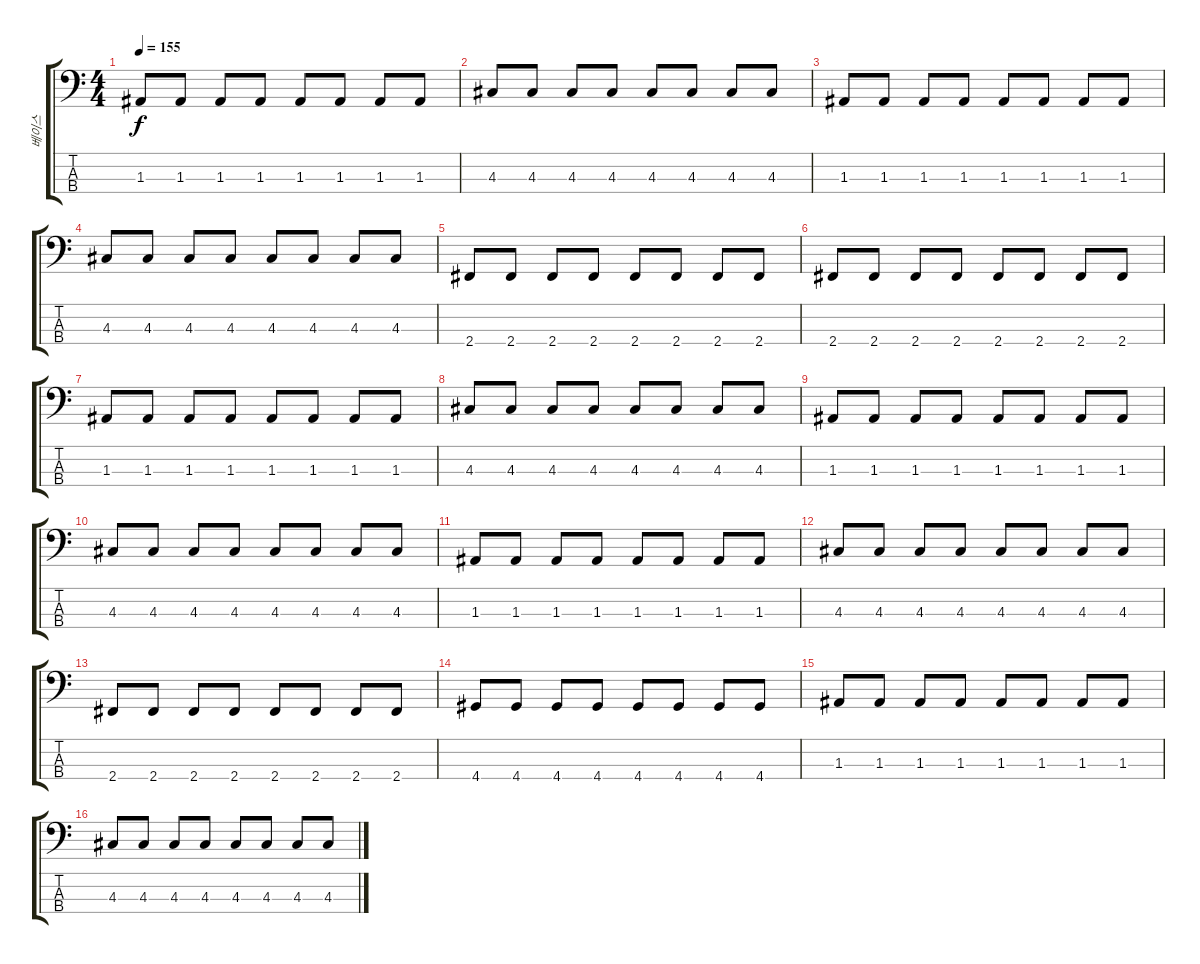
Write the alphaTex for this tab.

\track ("베이스" "베이스") {instrument electricbasspick}
\staff {score tabs}
\tuning (G2 D2 A1 E1) {hide}
\ts (4 4)
\tempo 155
\clef f4
\ks c
1.3.8{dy f} 1.3.8 1.3.8 1.3.8 1.3.8 1.3.8 1.3.8 1.3.8 |
4.3.8 4.3.8 4.3.8 4.3.8 4.3.8 4.3.8 4.3.8 4.3.8 |
1.3.8 1.3.8 1.3.8 1.3.8 1.3.8 1.3.8 1.3.8 1.3.8 |
4.3.8 4.3.8 4.3.8 4.3.8 4.3.8 4.3.8 4.3.8 4.3.8 |
2.4.8 2.4.8 2.4.8 2.4.8 2.4.8 2.4.8 2.4.8 2.4.8 |
2.4.8 2.4.8 2.4.8 2.4.8 2.4.8 2.4.8 2.4.8 2.4.8 |
1.3.8 1.3.8 1.3.8 1.3.8 1.3.8 1.3.8 1.3.8 1.3.8 |
4.3.8 4.3.8 4.3.8 4.3.8 4.3.8 4.3.8 4.3.8 4.3.8 |
1.3.8 1.3.8 1.3.8 1.3.8 1.3.8 1.3.8 1.3.8 1.3.8 |
4.3.8 4.3.8 4.3.8 4.3.8 4.3.8 4.3.8 4.3.8 4.3.8 |
1.3.8 1.3.8 1.3.8 1.3.8 1.3.8 1.3.8 1.3.8 1.3.8 |
4.3.8 4.3.8 4.3.8 4.3.8 4.3.8 4.3.8 4.3.8 4.3.8 |
2.4.8 2.4.8 2.4.8 2.4.8 2.4.8 2.4.8 2.4.8 2.4.8 |
4.4.8 4.4.8 4.4.8 4.4.8 4.4.8 4.4.8 4.4.8 4.4.8 |
1.3.8 1.3.8 1.3.8 1.3.8 1.3.8 1.3.8 1.3.8 1.3.8 |
4.3.8 4.3.8 4.3.8 4.3.8 4.3.8 4.3.8 4.3.8 4.3.8
